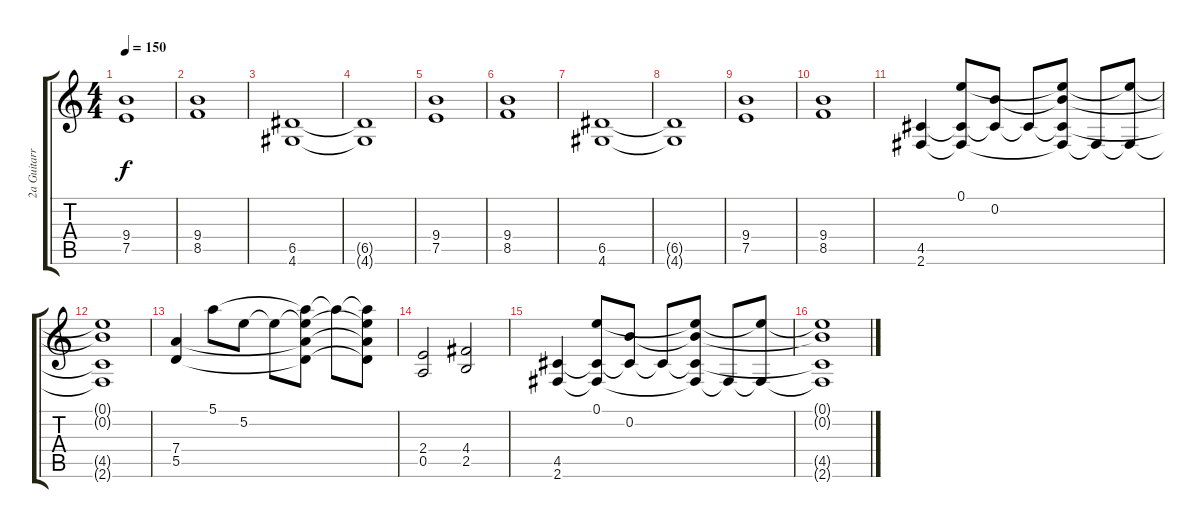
\track ("2a Guitarra" "2a Guitarr") {instrument distortionguitar}
\staff {score tabs}
\tuning (E4 B3 G3 D3 A2 E2) {hide}
\ts (4 4)
\tempo 150
\clef g2
\ks c
(9.4 7.5).1{dy f} |
(9.4 8.5).1 |
(6.5 4.6).1{volume 16} |
(6.5{t} 4.6{t}).1 |
(9.4 7.5).1 |
(9.4 8.5).1 |
(6.5 4.6).1 |
(6.5{t} 4.6{t}).1 |
(9.4 7.5).1 |
(9.4 8.5).1 |
(4.5 2.6).4 (0.1 4.5{t} 2.6{t}).8 (0.2 4.5{t}).8 4.5{t}.8 (0.1{t} 0.2{t} 4.5{t} 2.6{t}).8 2.6{t}.8 (0.1{t} 2.6{t}).8 |
(0.1{t} 0.2{t} 4.5{t} 2.6{t}).1 |
(7.4 5.5).4 5.1.8 5.2.8 5.2{t}.8 (5.1{t} 5.2{t} 7.4{t} 5.5{t}).8 5.1{t}.8 (5.1{t} 5.2{t} 7.4{t} 5.5{t}).8 |
(2.4 0.5).2 (4.4 2.5).2 |
(4.5 2.6).4 (0.1 4.5{t} 2.6{t}).8 (0.2 4.5{t}).8 4.5{t}.8 (0.1{t} 0.2{t} 4.5{t} 2.6{t}).8 2.6{t}.8 (0.1{t} 2.6{t}).8 |
(0.1{t} 0.2{t} 4.5{t} 2.6{t}).1
